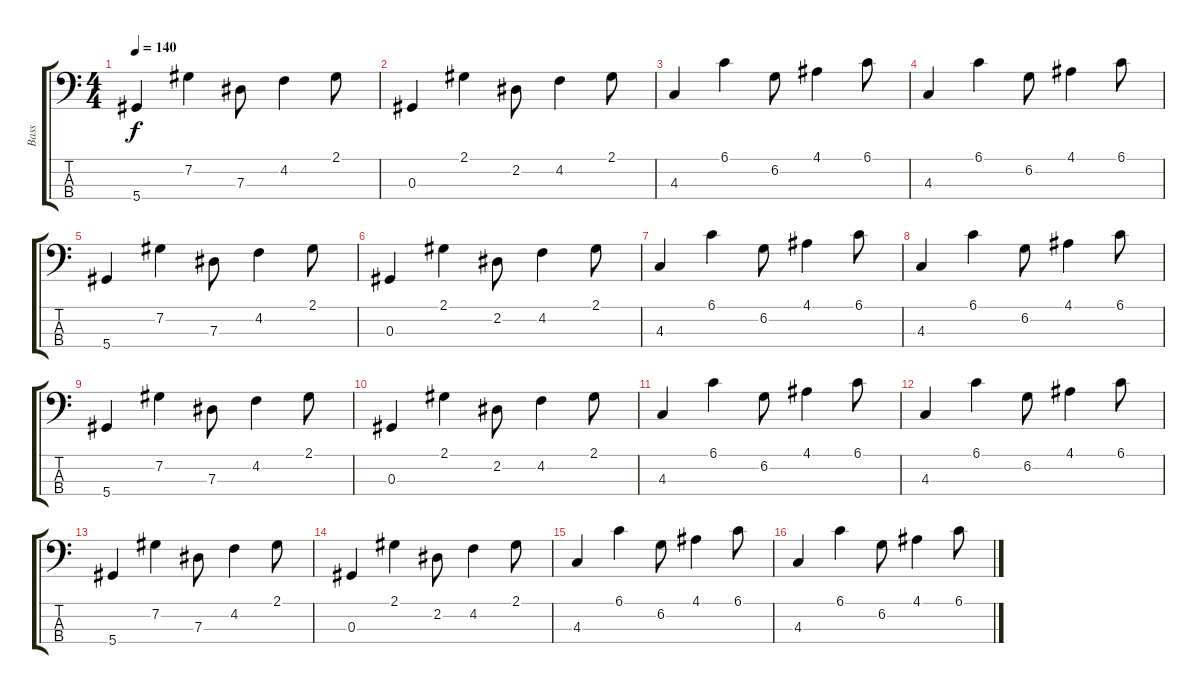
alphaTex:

\track ("Bass" "Bass") {instrument electricbassfinger}
\staff {score tabs}
\tuning (Gb2 Db2 Ab1 Eb1) {hide}
\ts (4 4)
\tempo 140
\clef f4
\ks c
5.4.4{dy f} 7.2.4 7.3.8 4.2.4 2.1.8 |
0.3.4 2.1.4 2.2.8 4.2.4 2.1.8 |
4.3.4 6.1.4 6.2.8 4.1.4 6.1.8 |
4.3.4 6.1.4 6.2.8 4.1.4 6.1.8 |
5.4.4 7.2.4 7.3.8 4.2.4 2.1.8 |
0.3.4 2.1.4 2.2.8 4.2.4 2.1.8 |
4.3.4 6.1.4 6.2.8 4.1.4 6.1.8 |
4.3.4 6.1.4 6.2.8 4.1.4 6.1.8 |
5.4.4 7.2.4 7.3.8 4.2.4 2.1.8 |
0.3.4 2.1.4 2.2.8 4.2.4 2.1.8 |
4.3.4 6.1.4 6.2.8 4.1.4 6.1.8 |
4.3.4 6.1.4 6.2.8 4.1.4 6.1.8 |
5.4.4 7.2.4 7.3.8 4.2.4 2.1.8 |
0.3.4 2.1.4 2.2.8 4.2.4 2.1.8 |
4.3.4 6.1.4 6.2.8 4.1.4 6.1.8 |
4.3.4 6.1.4 6.2.8 4.1.4 6.1.8
